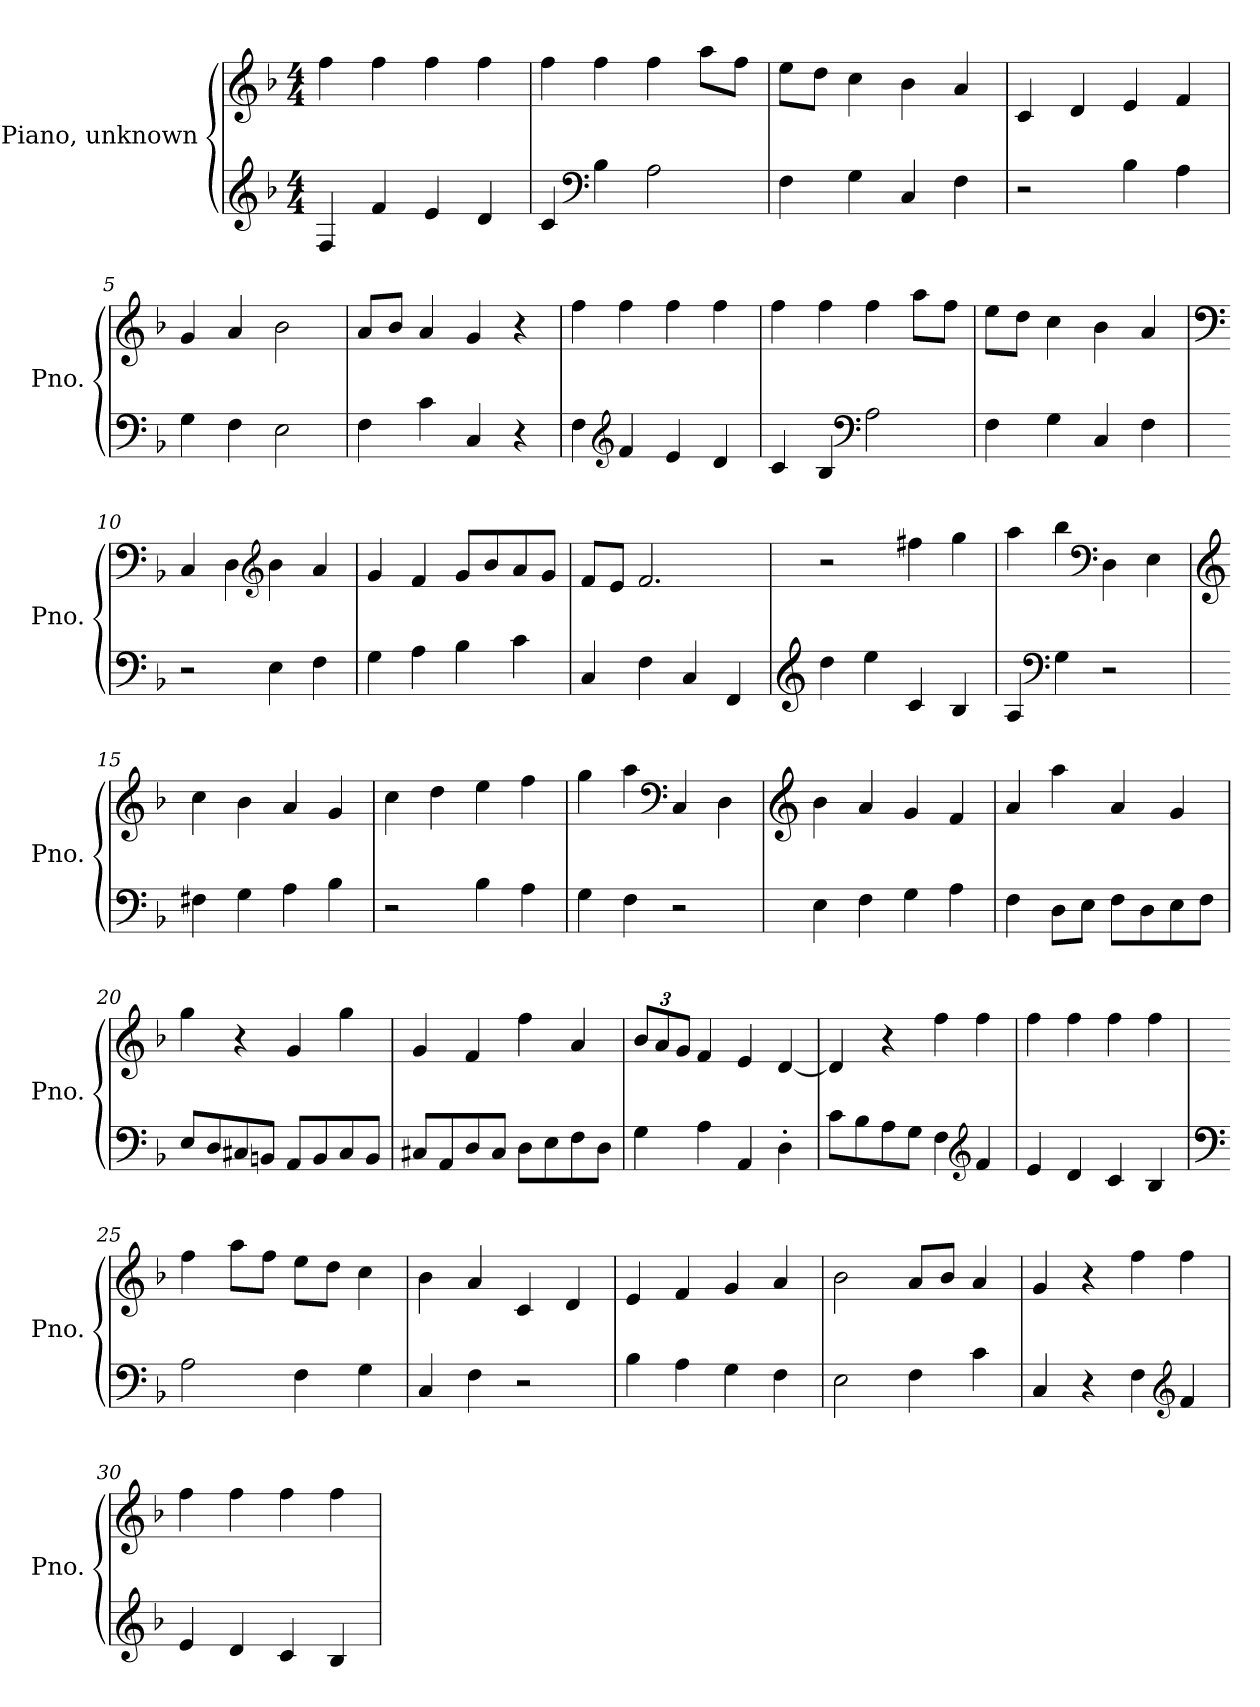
**kern	**kern
*part1	*part1
*staff2	*staff1
*I"Piano, unknown	*
*I'Pno.	*
*clefG2	*clefG2
*k[b-]	*k[b-]
*M4/4	*M4/4
*MM120	*MM120
=1	=1
4F/	4ff\
4f/	4ff\
4e/	4ff\
4d/	4ff\
=2	=2
4c/	4ff\
*clefF4	*
4B-\	4ff\
2A\	4ff\
.	8aa\L
.	8ff\J
=3	=3
4F\	8ee\L
.	8dd\J
4G\	4cc\
4C/	4b-\
4F\	4a/
=4	=4
2r	4c/
.	4d/
4B-\	4e/
4A\	4f/
=5	=5
4G\	4g/
4F\	4a/
2E\	2b-\
=6	=6
4F\	8a/L
.	8b-/J
4c\	4a/
4C/	4g/
4r	4r
=7	=7
4F\	4ff\
*clefG2	*
4f/	4ff\
4e/	4ff\
4d/	4ff\
!!LO:LB:g=z
=8	=8
4c/	4ff\
4B-/	4ff\
*clefF4	*
2A\	4ff\
.	8aa\L
.	8ff\J
=9	=9
4F\	8ee\L
.	8dd\J
4G\	4cc\
4C/	4b-\
4F\	4a/
=10	=10
*	*clefF4
2r	4C/
.	4D\
*	*clefG2
4E\	4b-\
4F\	4a/
=11	=11
4G\	4g/
4A\	4f/
4B-\	8g/L
.	8b-/
4c\	8a/
.	8g/J
=12	=12
4C/	8f/L
.	8e/J
4F\	2.f/
4C/	.
4FF/	.
=13	=13
*clefG2	*
4dd\	2r
4ee\	.
4c/	4ff#X\
4B-/	4gg\
!!LO:LB:g=z
=14	=14
4A/	4aa\
*clefF4	*
4G\	4bb-\
*	*clefF4
2r	4D\
.	4E\
=15	=15
*	*clefG2
4F#X\	4cc\
4G\	4b-\
4A\	4a/
4B-\	4g/
=16	=16
2r	4cc\
.	4dd\
4B-\	4ee\
4A\	4ff\
=17	=17
4G\	4gg\
4F\	4aa\
*	*clefF4
2r	4C/
.	4D\
=18	=18
*	*clefG2
4E\	4b-\
4F\	4a/
4G\	4g/
4A\	4f/
=19	=19
4F\	4a/
8D\L	4aa\
8E\J	.
8F\L	4a/
8D\	.
8E\	4g/
8F\J	.
!!LO:LB:g=z
=20	=20
8E/L	4gg\
8D/	.
8C#X/	4r
8BBn/J	.
8AA/L	4g/
8BB/	.
8C#/	4gg\
8BB/J	.
=21	=21
8C#X/L	4g/
8AA/	.
8D/	4f/
8C#/J	.
8D\L	4ff\
8E\	.
8F\	4a/
8D\J	.
=22	=22
*	*Xbrackettup
4G\	12b-/L
.	12a/
.	12g/J
4A\	4f/
4AA/	4e/
4D'\	[4d/
=23	=23
8c\L	4d/]
8B-\	.
8A\	4r
8G\J	.
4F\	4ff\
*clefG2	*
4f/	4ff\
=24	=24
4e/	4ff\
4d/	4ff\
4c/	4ff\
4B-/	4ff\
!!LO:LB:g=z
=25	=25
*clefF4	*
2A\	4ff\
.	8aa\L
.	8ff\J
4F\	8ee\L
.	8dd\J
4G\	4cc\
=26	=26
4C/	4b-\
4F\	4a/
2r	4c/
.	4d/
=27	=27
4B-\	4e/
4A\	4f/
4G\	4g/
4F\	4a/
=28	=28
2E\	2b-\
4F\	8a/L
.	8b-/J
4c\	4a/
=29	=29
4C/	4g/
4r	4r
4F\	4ff\
*clefG2	*
4f/	4ff\
=30	=30
4e/	4ff\
4d/	4ff\
4c/	4ff\
4B-/	4ff\
=	=
*-	*-
